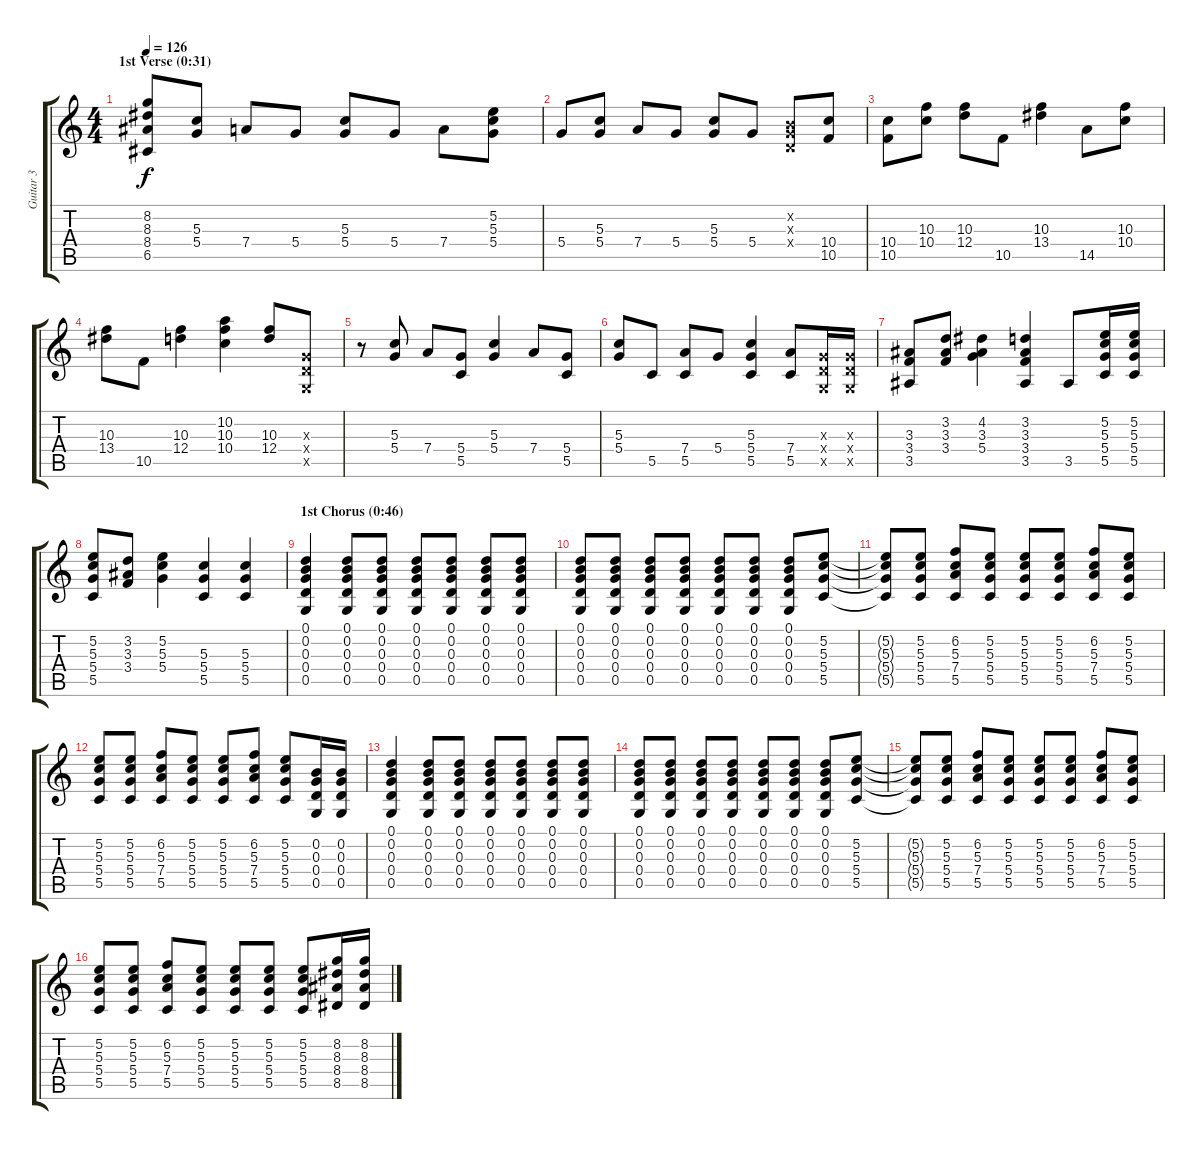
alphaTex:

\track ("Guitar 3" "Guitar 3") {instrument acousticguitarsteel}
\staff {score tabs}
\tuning (D4 B3 G3 D3 G2 D2) {hide}
\ts (4 4)
\section ("" "1st Verse (0:31)")
\tempo 126
\clef g2
\ks c
(8.2{t} 8.3{t} 8.4{t} 6.5{t}).8{dy f} (5.3 5.4).8 7.4.8 5.4.8 (5.3 5.4).8 5.4.8 7.4.8 (5.2 5.3 5.4).8 |
5.4.8 (5.3 5.4).8 7.4.8 5.4.8 (5.3 5.4).8 5.4.8 (0.2{x} 0.3{x} 0.4{x}).8 (10.4 10.5).8 |
(10.4 10.5).8 (10.3 10.4).8 (10.3 12.4).8 10.5.8 (10.3 13.4).4 14.5.8 (10.3 10.4).8 |
(10.3 13.4).8 10.5.8 (10.3 12.4).4 (10.2 10.3 10.4).4 (10.3 12.4).8 (0.3{x} 0.4{x} 0.5{x}).8 |
r.8 (5.3 5.4).8 7.4.8 (5.4 5.5).8 (5.3 5.4).4 7.4.8 (5.4 5.5).8 |
(5.3 5.4).8 5.5.8 (7.4 5.5).8 5.4.8 (5.3 5.4 5.5).4 (7.4 5.5).8 (0.3{x} 0.4{x} 0.5{x}).16 (0.3{x} 0.4{x} 0.5{x}).16 |
(3.3 3.4 3.5).8 (3.2 3.3 3.4).8 (4.2 3.3 5.4).4 (3.2 3.3 3.4 3.5).4 3.5.8 (5.2 5.3 5.4 5.5).16 (5.2 5.3 5.4 5.5).16 |
(5.2 5.3 5.4 5.5).8 (3.2 3.3 3.4).8 (5.2 5.3 5.4).4 (5.3 5.4 5.5).4 (5.3 5.4 5.5).4 |
\section ("" "1st Chorus (0:46)")
(0.1 0.2 0.3 0.4 0.5).4 (0.1 0.2 0.3 0.4 0.5).8 (0.1 0.2 0.3 0.4 0.5).8 (0.1 0.2 0.3 0.4 0.5).8 (0.1 0.2 0.3 0.4 0.5).8 (0.1 0.2 0.3 0.4 0.5).8 (0.1 0.2 0.3 0.4 0.5).8 |
(0.1 0.2 0.3 0.4 0.5).8 (0.1 0.2 0.3 0.4 0.5).8 (0.1 0.2 0.3 0.4 0.5).8 (0.1 0.2 0.3 0.4 0.5).8 (0.1 0.2 0.3 0.4 0.5).8 (0.1 0.2 0.3 0.4 0.5).8 (0.1 0.2 0.3 0.4 0.5).8 (5.2 5.3 5.4 5.5).8 |
(5.2{t} 5.3{t} 5.4{t} 5.5{t}).8 (5.2 5.3 5.4 5.5).8 (6.2 5.3 7.4 5.5).8 (5.2 5.3 5.4 5.5).8 (5.2 5.3 5.4 5.5).8 (5.2 5.3 5.4 5.5).8 (6.2 5.3 7.4 5.5).8 (5.2 5.3 5.4 5.5).8 |
(5.2 5.3 5.4 5.5).8 (5.2 5.3 5.4 5.5).8 (6.2 5.3 7.4 5.5).8 (5.2 5.3 5.4 5.5).8 (5.2 5.3 5.4 5.5).8 (6.2 5.3 7.4 5.5).8 (5.2 5.3 5.4 5.5).8 (0.2 0.3 0.4 0.5).16 (0.2 0.3 0.4 0.5).16 |
(0.1 0.2 0.3 0.4 0.5).4 (0.1 0.2 0.3 0.4 0.5).8 (0.1 0.2 0.3 0.4 0.5).8 (0.1 0.2 0.3 0.4 0.5).8 (0.1 0.2 0.3 0.4 0.5).8 (0.1 0.2 0.3 0.4 0.5).8 (0.1 0.2 0.3 0.4 0.5).8 |
(0.1 0.2 0.3 0.4 0.5).8 (0.1 0.2 0.3 0.4 0.5).8 (0.1 0.2 0.3 0.4 0.5).8 (0.1 0.2 0.3 0.4 0.5).8 (0.1 0.2 0.3 0.4 0.5).8 (0.1 0.2 0.3 0.4 0.5).8 (0.1 0.2 0.3 0.4 0.5).8 (5.2 5.3 5.4 5.5).8 |
(5.2{t} 5.3{t} 5.4{t} 5.5{t}).8 (5.2 5.3 5.4 5.5).8 (6.2 5.3 7.4 5.5).8 (5.2 5.3 5.4 5.5).8 (5.2 5.3 5.4 5.5).8 (5.2 5.3 5.4 5.5).8 (6.2 5.3 7.4 5.5).8 (5.2 5.3 5.4 5.5).8 |
(5.2 5.3 5.4 5.5).8 (5.2 5.3 5.4 5.5).8 (6.2 5.3 7.4 5.5).8 (5.2 5.3 5.4 5.5).8 (5.2 5.3 5.4 5.5).8 (5.2 5.3 5.4 5.5).8 (5.2 5.3 5.4 5.5).8 (8.2 8.3 8.4 8.5).16 (8.2 8.3 8.4 8.5).16
